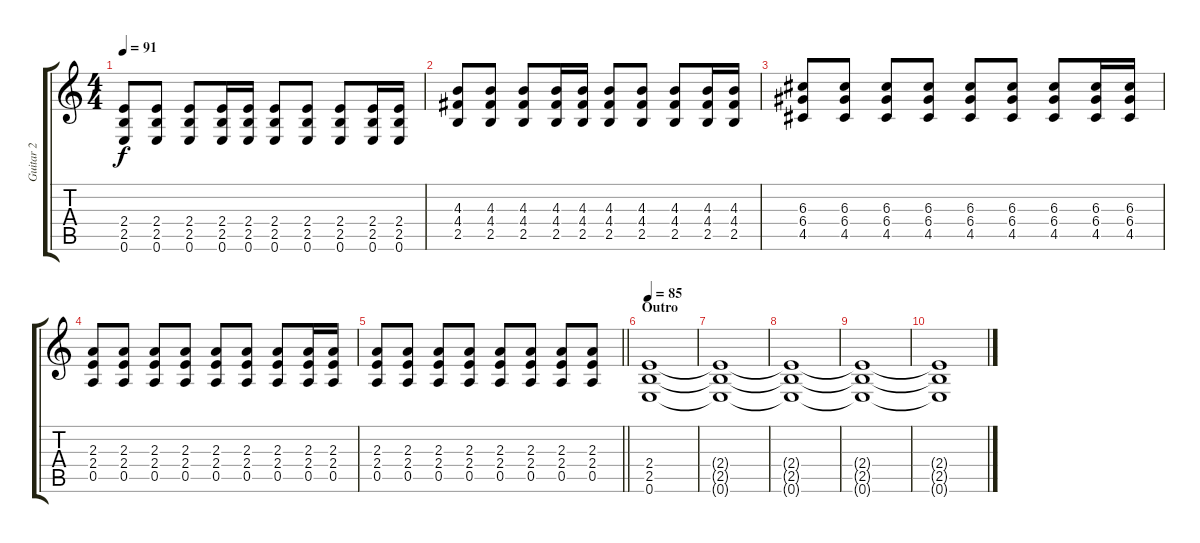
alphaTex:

\track ("Guitar 2" "Guitar 2") {instrument acousticguitarsteel}
\staff {score tabs}
\tuning (E4 B3 G3 D3 A2 E2) {hide}
\ts (4 4)
\tempo 91
\clef g2
\ks c
(2.4 2.5 0.6).8{dy f} (2.4 2.5 0.6).8 (2.4 2.5 0.6).8 (2.4 2.5 0.6).16 (2.4 2.5 0.6).16 (2.4 2.5 0.6).8 (2.4 2.5 0.6).8 (2.4 2.5 0.6).8 (2.4 2.5 0.6).16 (2.4 2.5 0.6).16 |
(4.3 4.4 2.5).8 (4.3 4.4 2.5).8 (4.3 4.4 2.5).8 (4.3 4.4 2.5).16 (4.3 4.4 2.5).16 (4.3 4.4 2.5).8 (4.3 4.4 2.5).8 (4.3 4.4 2.5).8 (4.3 4.4 2.5).16 (4.3 4.4 2.5).16 |
(6.3 6.4 4.5).8 (6.3 6.4 4.5).8 (6.3 6.4 4.5).8 (6.3 6.4 4.5).8 (6.3 6.4 4.5).8 (6.3 6.4 4.5).8 (6.3 6.4 4.5).8 (6.3 6.4 4.5).16 (6.3 6.4 4.5).16 |
(2.3 2.4 0.5).8 (2.3 2.4 0.5).8 (2.3 2.4 0.5).8 (2.3 2.4 0.5).8 (2.3 2.4 0.5).8 (2.3 2.4 0.5).8 (2.3 2.4 0.5).8 (2.3 2.4 0.5).16 (2.3 2.4 0.5).16 |
\barLineRight lightlight
(2.3 2.4 0.5).8 (2.3 2.4 0.5).8 (2.3 2.4 0.5).8 (2.3 2.4 0.5).8 (2.3 2.4 0.5).8 (2.3 2.4 0.5).8 (2.3 2.4 0.5).8 (2.3 2.4 0.5).8 |
\section ("" "Outro")
\tempo 85
(2.4 2.5 0.6).1 |
(2.4{t} 2.5{t} 0.6{t}).1 |
(2.4{t} 2.5{t} 0.6{t}).1 |
(2.4{t} 2.5{t} 0.6{t}).1 |
(2.4{t} 2.5{t} 0.6{t}).1
